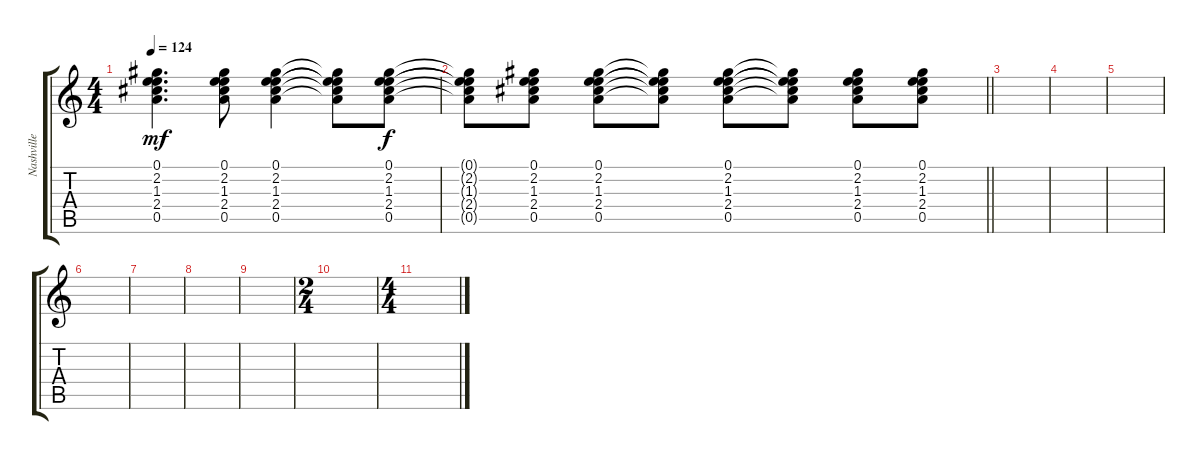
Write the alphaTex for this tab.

\track ("Nashville gitaar" "Nashville ") {instrument acousticguitarsteel}
\staff {score tabs}
\tuning (E4 B3 G4 D4 A3 E3) {hide}
\ts (4 4)
\tempo 124
\clef g2
\ks c
(0.1 2.2 1.3 2.4 0.5).4{d dy mf} (0.1 2.2 1.3 2.4 0.5).8 (0.1 2.2 1.3 2.4 0.5).4 (0.1{t} 2.2{t} 1.3{t} 2.4{t} 0.5{t}).8 (0.1 2.2 1.3 2.4 0.5).8{dy f} |
\barLineRight lightlight
(0.1{t} 2.2{t} 1.3{t} 2.4{t} 0.5{t}).8 (0.1 2.2 1.3 2.4 0.5).8 (0.1 2.2 1.3 2.4 0.5).8 (0.1{t} 2.2{t} 1.3{t} 2.4{t} 0.5{t}).8 (0.1 2.2 1.3 2.4 0.5).8 (0.1{t} 2.2{t} 1.3{t} 2.4{t} 0.5{t}).8 (0.1 2.2 1.3 2.4 0.5).8 (0.1 2.2 1.3 2.4 0.5).8 |
|
|
|
|
|
|
|
\ts (2 4)
|
\ts (4 4)
